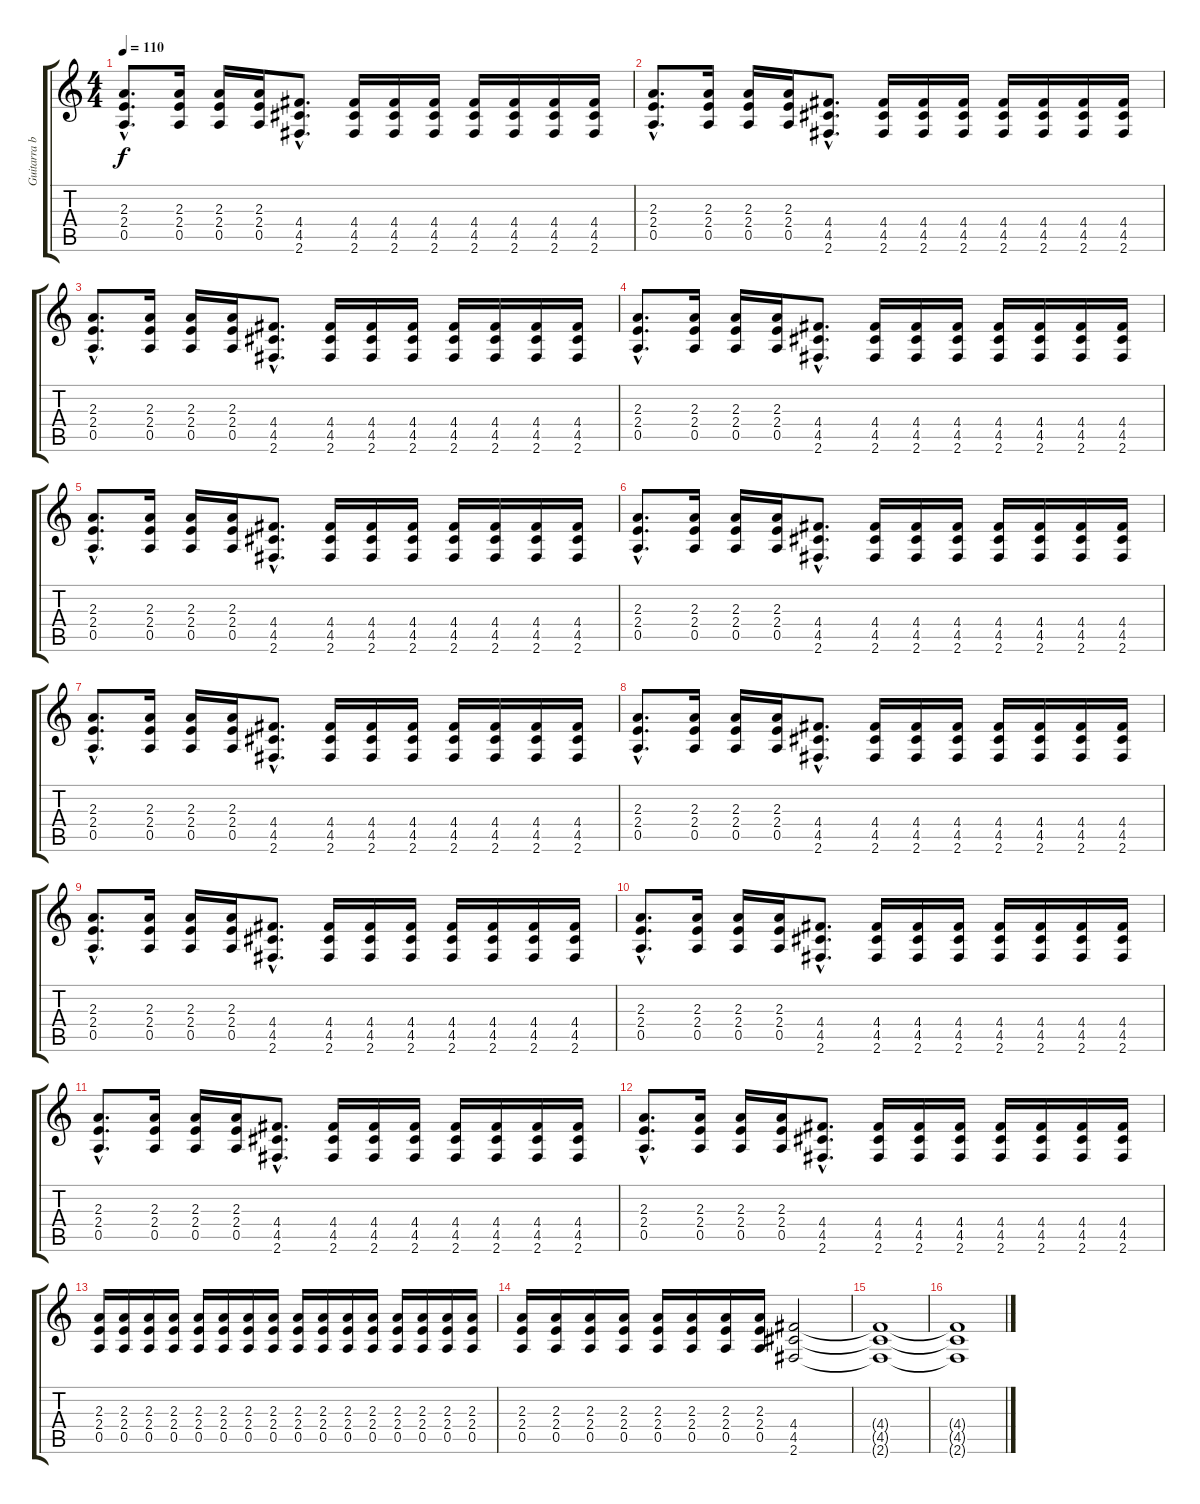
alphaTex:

\track ("Guitarra base" "Guitarra b") {instrument overdrivenguitar}
\staff {score tabs}
\tuning (E4 B3 G3 D3 A2 E2) {hide}
\ts (4 4)
\tempo 110
\clef g2
\ks c
(2.3{hac} 2.4{hac} 0.5{hac}).8{d dy f} (2.3 2.4 0.5).16 (2.3 2.4 0.5).16 (2.3 2.4 0.5).16 (4.4{hac} 4.5{hac} 2.6{hac}).8{d} (4.4 4.5 2.6).16 (4.4 4.5 2.6).16 (4.4 4.5 2.6).16 (4.4 4.5 2.6).16 (4.4 4.5 2.6).16 (4.4 4.5 2.6).16 (4.4 4.5 2.6).16 |
(2.3{hac} 2.4{hac} 0.5{hac}).8{d} (2.3 2.4 0.5).16 (2.3 2.4 0.5).16 (2.3 2.4 0.5).16 (4.4{hac} 4.5{hac} 2.6{hac}).8{d} (4.4 4.5 2.6).16 (4.4 4.5 2.6).16 (4.4 4.5 2.6).16 (4.4 4.5 2.6).16 (4.4 4.5 2.6).16 (4.4 4.5 2.6).16 (4.4 4.5 2.6).16 |
(2.3{hac} 2.4{hac} 0.5{hac}).8{d} (2.3 2.4 0.5).16 (2.3 2.4 0.5).16 (2.3 2.4 0.5).16 (4.4{hac} 4.5{hac} 2.6{hac}).8{d} (4.4 4.5 2.6).16 (4.4 4.5 2.6).16 (4.4 4.5 2.6).16 (4.4 4.5 2.6).16 (4.4 4.5 2.6).16 (4.4 4.5 2.6).16 (4.4 4.5 2.6).16 |
(2.3{hac} 2.4{hac} 0.5{hac}).8{d} (2.3 2.4 0.5).16 (2.3 2.4 0.5).16 (2.3 2.4 0.5).16 (4.4{hac} 4.5{hac} 2.6{hac}).8{d} (4.4 4.5 2.6).16 (4.4 4.5 2.6).16 (4.4 4.5 2.6).16 (4.4 4.5 2.6).16 (4.4 4.5 2.6).16 (4.4 4.5 2.6).16 (4.4 4.5 2.6).16 |
(2.3{hac} 2.4{hac} 0.5{hac}).8{d} (2.3 2.4 0.5).16 (2.3 2.4 0.5).16 (2.3 2.4 0.5).16 (4.4{hac} 4.5{hac} 2.6{hac}).8{d} (4.4 4.5 2.6).16 (4.4 4.5 2.6).16 (4.4 4.5 2.6).16 (4.4 4.5 2.6).16 (4.4 4.5 2.6).16 (4.4 4.5 2.6).16 (4.4 4.5 2.6).16 |
(2.3{hac} 2.4{hac} 0.5{hac}).8{d} (2.3 2.4 0.5).16 (2.3 2.4 0.5).16 (2.3 2.4 0.5).16 (4.4{hac} 4.5{hac} 2.6{hac}).8{d} (4.4 4.5 2.6).16 (4.4 4.5 2.6).16 (4.4 4.5 2.6).16 (4.4 4.5 2.6).16 (4.4 4.5 2.6).16 (4.4 4.5 2.6).16 (4.4 4.5 2.6).16 |
(2.3{hac} 2.4{hac} 0.5{hac}).8{d} (2.3 2.4 0.5).16 (2.3 2.4 0.5).16 (2.3 2.4 0.5).16 (4.4{hac} 4.5{hac} 2.6{hac}).8{d} (4.4 4.5 2.6).16 (4.4 4.5 2.6).16 (4.4 4.5 2.6).16 (4.4 4.5 2.6).16 (4.4 4.5 2.6).16 (4.4 4.5 2.6).16 (4.4 4.5 2.6).16 |
(2.3{hac} 2.4{hac} 0.5{hac}).8{d} (2.3 2.4 0.5).16 (2.3 2.4 0.5).16 (2.3 2.4 0.5).16 (4.4{hac} 4.5{hac} 2.6{hac}).8{d} (4.4 4.5 2.6).16 (4.4 4.5 2.6).16 (4.4 4.5 2.6).16 (4.4 4.5 2.6).16 (4.4 4.5 2.6).16 (4.4 4.5 2.6).16 (4.4 4.5 2.6).16 |
(2.3{hac} 2.4{hac} 0.5{hac}).8{d} (2.3 2.4 0.5).16 (2.3 2.4 0.5).16 (2.3 2.4 0.5).16 (4.4{hac} 4.5{hac} 2.6{hac}).8{d} (4.4 4.5 2.6).16 (4.4 4.5 2.6).16 (4.4 4.5 2.6).16 (4.4 4.5 2.6).16 (4.4 4.5 2.6).16 (4.4 4.5 2.6).16 (4.4 4.5 2.6).16 |
(2.3{hac} 2.4{hac} 0.5{hac}).8{d} (2.3 2.4 0.5).16 (2.3 2.4 0.5).16 (2.3 2.4 0.5).16 (4.4{hac} 4.5{hac} 2.6{hac}).8{d} (4.4 4.5 2.6).16 (4.4 4.5 2.6).16 (4.4 4.5 2.6).16 (4.4 4.5 2.6).16 (4.4 4.5 2.6).16 (4.4 4.5 2.6).16 (4.4 4.5 2.6).16 |
(2.3{hac} 2.4{hac} 0.5{hac}).8{d} (2.3 2.4 0.5).16 (2.3 2.4 0.5).16 (2.3 2.4 0.5).16 (4.4{hac} 4.5{hac} 2.6{hac}).8{d} (4.4 4.5 2.6).16 (4.4 4.5 2.6).16 (4.4 4.5 2.6).16 (4.4 4.5 2.6).16 (4.4 4.5 2.6).16 (4.4 4.5 2.6).16 (4.4 4.5 2.6).16 |
(2.3{hac} 2.4{hac} 0.5{hac}).8{d} (2.3 2.4 0.5).16 (2.3 2.4 0.5).16 (2.3 2.4 0.5).16 (4.4{hac} 4.5{hac} 2.6{hac}).8{d} (4.4 4.5 2.6).16 (4.4 4.5 2.6).16 (4.4 4.5 2.6).16 (4.4 4.5 2.6).16 (4.4 4.5 2.6).16 (4.4 4.5 2.6).16 (4.4 4.5 2.6).16 |
(2.3 2.4 0.5).16 (2.3 2.4 0.5).16 (2.3 2.4 0.5).16 (2.3 2.4 0.5).16 (2.3 2.4 0.5).16 (2.3 2.4 0.5).16 (2.3 2.4 0.5).16 (2.3 2.4 0.5).16 (2.3 2.4 0.5).16 (2.3 2.4 0.5).16 (2.3 2.4 0.5).16 (2.3 2.4 0.5).16 (2.3 2.4 0.5).16 (2.3 2.4 0.5).16 (2.3 2.4 0.5).16 (2.3 2.4 0.5).16 |
(2.3 2.4 0.5).16 (2.3 2.4 0.5).16 (2.3 2.4 0.5).16 (2.3 2.4 0.5).16 (2.3 2.4 0.5).16 (2.3 2.4 0.5).16 (2.3 2.4 0.5).16 (2.3 2.4 0.5).16 (4.4 4.5 2.6).2 |
(4.4{t} 4.5{t} 2.6{t}).1 |
(4.4{t} 4.5{t} 2.6{t}).1
